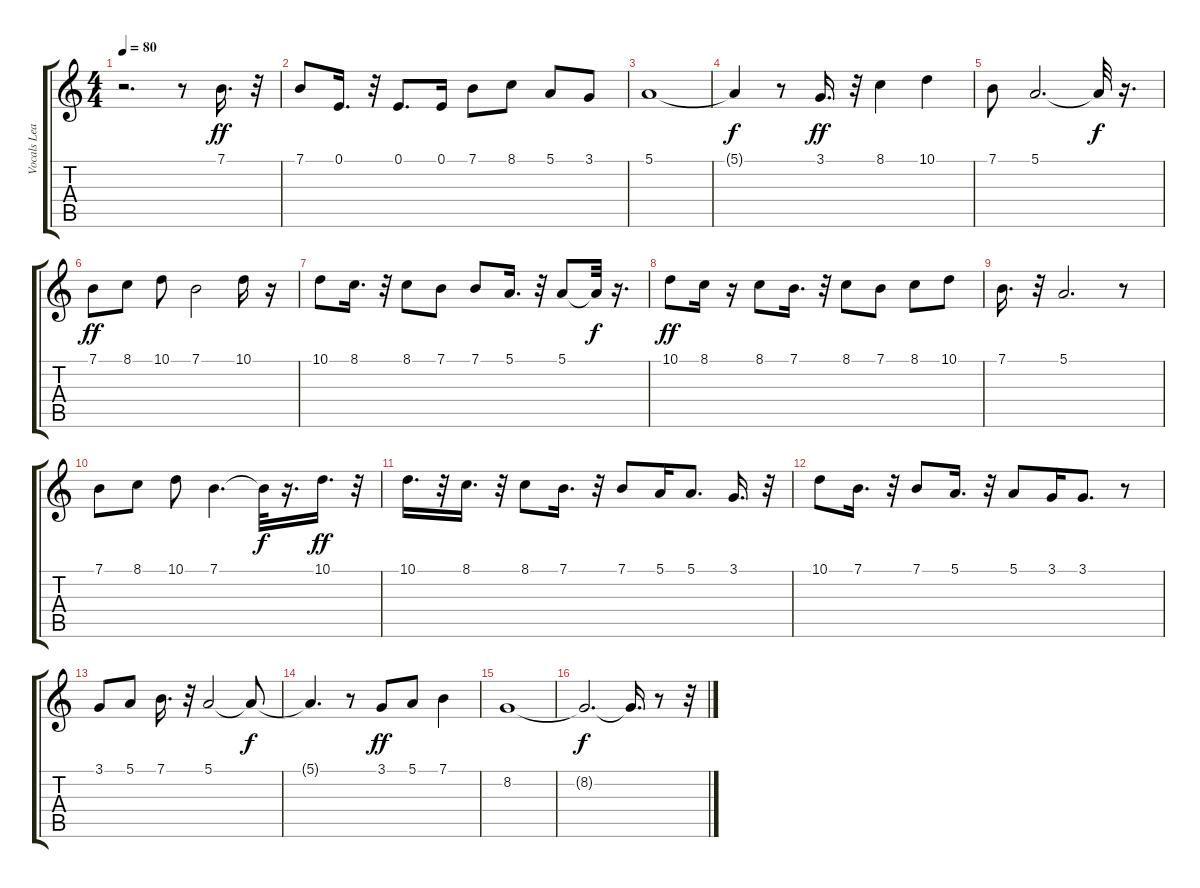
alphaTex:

\track ("Vocals Lead" "Vocals Lea") {instrument oboe}
\staff {score tabs}
\tuning (E4 B3 G3 D3 A2 E2) {hide}
\ts (4 4)
\tempo 80
\clef g2
\ks c
r.2{d dy f} r.8 7.1.16{d dy ff} r.32 |
7.1.8 0.1.16{d} r.32 0.1.8{d} 0.1.16 7.1.8 8.1.8 5.1.8 3.1.8 |
5.1.1 |
5.1{t}.4{dy f} r.8 3.1.16{d dy ff} r.32 8.1.4 10.1.4 |
7.1.8 5.1.2{d} 5.1{t}.32{dy f} r.16{d} |
7.1.8{dy ff} 8.1.8 10.1.8 7.1.2 10.1.16 r.16 |
10.1.8 8.1.16{d} r.32 8.1.8 7.1.8 7.1.8 5.1.16{d} r.32 5.1.8 5.1{t}.32{dy f} r.16{d} |
10.1.8{dy ff} 8.1.16 r.16 8.1.8 7.1.16{d} r.32 8.1.8 7.1.8 8.1.8 10.1.8 |
7.1.16{d} r.32 5.1.2{d} r.8 |
7.1.8 8.1.8 10.1.8 7.1.4{d} 7.1{t}.32{dy f} r.16{d} 10.1.16{d dy ff} r.32 |
10.1.16{d} r.32 8.1.16{d} r.32 8.1.8 7.1.16{d} r.32 7.1.8 5.1.16 5.1.8{d} 3.1.16{d} r.32 |
10.1.8 7.1.16{d} r.32 7.1.8 5.1.16{d} r.32 5.1.8 3.1.16 3.1.8{d} r.8 |
3.1.8 5.1.8 7.1.16{d} r.32 5.1.2 5.1{t}.8{dy f} |
5.1{t}.4{d} r.8 3.1.8{dy ff} 5.1.8 7.1.4 |
8.2.1 |
8.2{t}.2{d dy f} 8.2{t}.16{d} r.8 r.32
